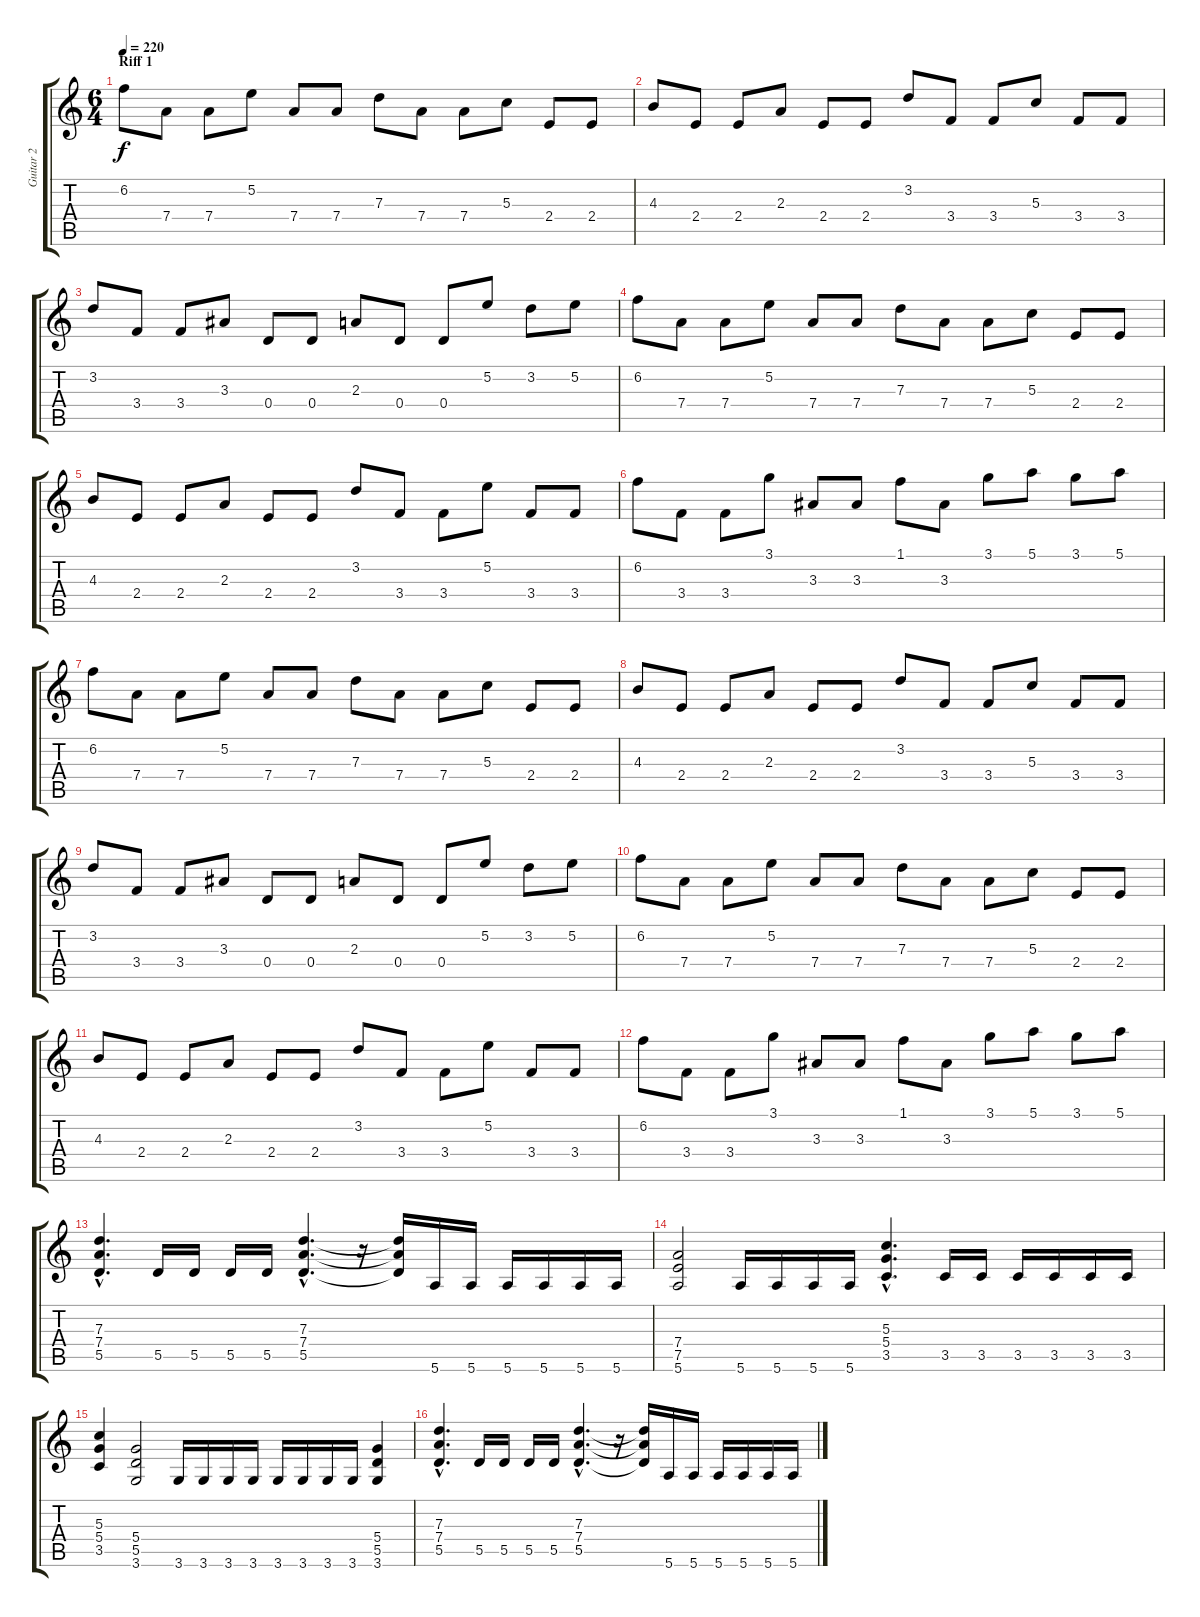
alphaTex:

\track ("Guitar 2" "Guitar 2") {instrument distortionguitar}
\staff {score tabs}
\tuning (E4 B3 G3 D3 A2 E2) {hide}
\ts (6 4)
\section ("" "Riff 1")
\tempo 220
\clef g2
\ks c
6.2.8{dy f instrument distortionguitar} 7.4.8 7.4.8 5.2.8 7.4.8 7.4.8 7.3.8 7.4.8 7.4.8 5.3.8 2.4.8 2.4.8 |
4.3.8 2.4.8 2.4.8 2.3.8 2.4.8 2.4.8 3.2.8 3.4.8 3.4.8 5.3.8 3.4.8 3.4.8 |
3.2.8 3.4.8 3.4.8 3.3.8 0.4.8 0.4.8 2.3.8 0.4.8 0.4.8 5.2.8 3.2.8 5.2.8 |
6.2.8 7.4.8 7.4.8 5.2.8 7.4.8 7.4.8 7.3.8 7.4.8 7.4.8 5.3.8 2.4.8 2.4.8 |
4.3.8 2.4.8 2.4.8 2.3.8 2.4.8 2.4.8 3.2.8 3.4.8 3.4.8 5.2.8 3.4.8 3.4.8 |
6.2.8 3.4.8 3.4.8 3.1.8 3.3.8 3.3.8 1.1.8 3.3.8 3.1.8 5.1.8 3.1.8 5.1.8 |
6.2.8 7.4.8 7.4.8 5.2.8 7.4.8 7.4.8 7.3.8 7.4.8 7.4.8 5.3.8 2.4.8 2.4.8 |
4.3.8 2.4.8 2.4.8 2.3.8 2.4.8 2.4.8 3.2.8 3.4.8 3.4.8 5.3.8 3.4.8 3.4.8 |
3.2.8 3.4.8 3.4.8 3.3.8 0.4.8 0.4.8 2.3.8 0.4.8 0.4.8 5.2.8 3.2.8 5.2.8 |
6.2.8 7.4.8 7.4.8 5.2.8 7.4.8 7.4.8 7.3.8 7.4.8 7.4.8 5.3.8 2.4.8 2.4.8 |
4.3.8 2.4.8 2.4.8 2.3.8 2.4.8 2.4.8 3.2.8 3.4.8 3.4.8 5.2.8 3.4.8 3.4.8 |
6.2.8 3.4.8 3.4.8 3.1.8 3.3.8 3.3.8 1.1.8 3.3.8 3.1.8 5.1.8 3.1.8 5.1.8 |
(7.3{hac} 7.4{hac} 5.5{hac}).4{d} 5.5.16 5.5.16 5.5.16 5.5.16 (7.3{hac} 7.4{hac} 5.5{hac}).4{d} r.16 (7.3{t} 7.4{t} 5.5{t}).16 5.6.16 5.6.16 5.6.16 5.6.16 5.6.16 5.6.16 |
(7.4 7.5 5.6).2 5.6.16 5.6.16 5.6.16 5.6.16 (5.3{hac} 5.4{hac} 3.5{hac}).4{d} 3.5.16 3.5.16 3.5.16 3.5.16 3.5.16 3.5.16 |
(5.3 5.4 3.5).4 (5.4 5.5 3.6).2 3.6.16 3.6.16 3.6.16 3.6.16 3.6.16 3.6.16 3.6.16 3.6.16 (5.4 5.5 3.6).4 |
(7.3{hac} 7.4{hac} 5.5{hac}).4{d} 5.5.16 5.5.16 5.5.16 5.5.16 (7.3{hac} 7.4{hac} 5.5{hac}).4{d} r.16 (7.3{t} 7.4{t} 5.5{t}).16 5.6.16 5.6.16 5.6.16 5.6.16 5.6.16 5.6.16
